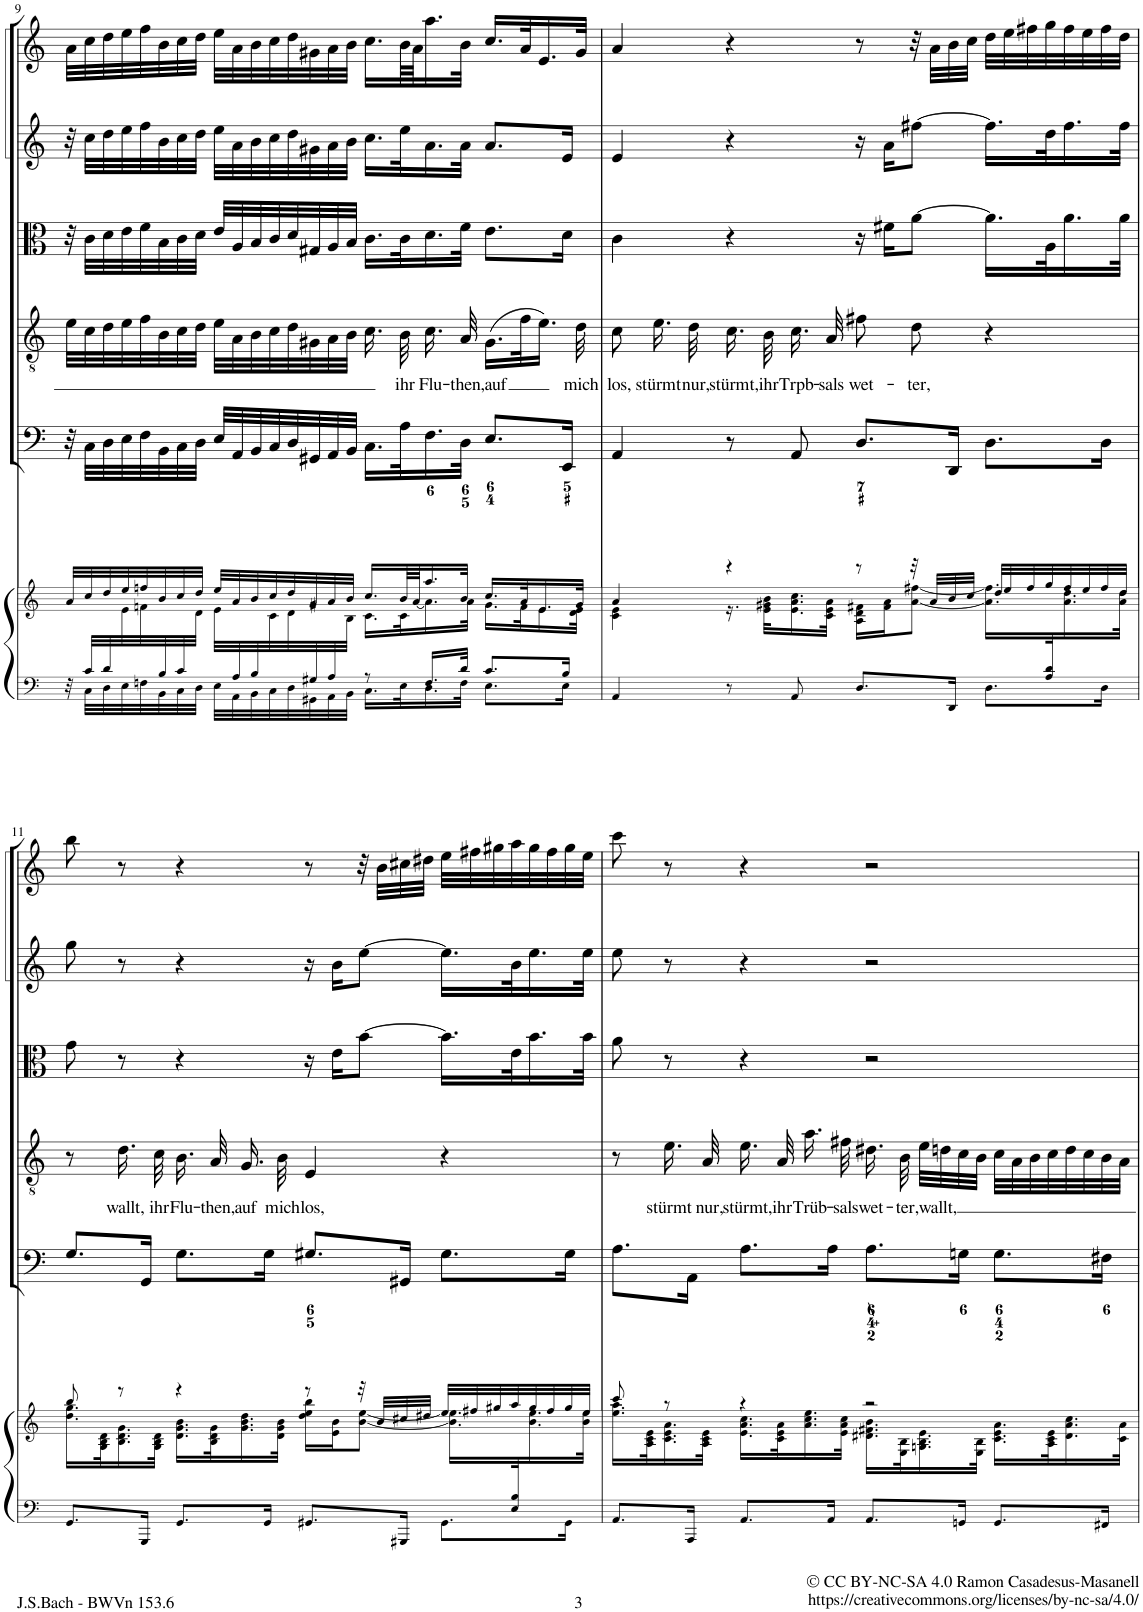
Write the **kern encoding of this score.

**kern	**kern	**kern	**kern	**text	**kern	**kern	**kern
*part6	*part6	*part5	*part4	*part4	*part3	*part2	*part1
*staff7	*staff6	*staff5	*staff4	*staff4	*staff3	*staff2	*staff1
*I"Piano reduction	*	*I"Continuo	*I"Tenore	*	*I"Viola	*I"Violino II	*I"Violino I
*I'Pno	*	*	*	*	*I'Vla	*I'Vln	*I'Vln
!!LO:PB:g=z
*clefF4	*clefG2	*clefF4	*clefGv2	*	*clefC3	*clefG2	*clefG2
*k[]	*k[]	*k[]	*k[]	*	*k[]	*k[]	*k[]
*M4/4	*M4/4	*M4/4	*M4/4	*	*M4/4	*M4/4	*M4/4
*met(c)	*met(c)	*met(c)	*met(c)	*	*met(c)	*met(c)	*met(c)
=9	=9	=9	=9	=9	=9	=9	=9
*^	*^	*	*	*	*	*	*
*	*^	*	*	*	*	*	*	*	*
32ryy	32r	32ryy	32a/LLL	32ryy	32r	32e\LLL	.	32r	32r	32a\LLL
32c/LLL	32ryy	32C\LLL	32cc/	16ryy	32C\LLL	32c\	.	32c\LLL	32cc\LLL	32cc\
32d/	16ryy	32D\	32dd/	.	32D\	32d\	.	32d\	32dd\	32dd\
16ryy	.	32E\	32ee/	32e\	32E\	32e\	.	32e\	32ee\	32ee\
.	8ryy	32Fn\	32ffn/	32fn\	32F\	32f\	.	32f\	32ff\	32ff\
32B/	.	32BB\	32b/	16ryy	32BB\	32B\	.	32B\	32b\	32b\
32c/	.	32C\	32cc/	.	32C\	32c\	.	32c\	32cc\	32cc\
16ryy	.	32D\JJJ	32dd/JJJ	32d\JJJ	32D\JJJ	32d\JJJ	.	32d\JJJ	32dd\JJJ	32dd\JJJ
.	4ryy	32E\LLL	32ee/LLL	32e\LLL	32E/LLL	32e\LLL	.	32e/LLL	32ee\LLL	32ee\LLL
32A/	.	32AA\	32a/	16ryy	32AA/	32A\	.	32A/	32a\	32a\
32B/	.	32BB\	32b/	.	32BB/	32B\	.	32B/	32b\	32b\
16ryy	.	32C\	32cc/	32c\	32C/	32c\	.	32c/	32cc\	32cc\
.	.	32D\	32dd/	32d\	32D/	32d\	.	32d/	32dd\	32dd\
32G#X/	.	32GG#X\	32g#X/	16ryy	32GG#X/	32G#X\	.	32G#X/	32g#X\	32g#X\
32A/	.	32AA\	32a/	.	32AA/	32A\	.	32A/	32a\	32a\
2ryy	.	32BB\JJJ	32b/JJJ	32B\JJJ	32BB/JJJ	32B\JJJ	.	32B/JJJ	32b\JJJ	32b\JJJ
.	8r	16.C\LL	16.cc/LL	16.c\LL	16.C\LL	16.c\	.	16.c\LL	16.cc\LL	16.cc\LL
!	!	!	!	!	!	!	!LO:LY:b	!	!	!
.	.	32E\K	64b/LL	32c\K	32A\K	32B\	ihr	32c\K	32ee\K	64b\LL
.	.	.	[<64a/JJ	.	.	.	.	.	.	64a\JJ
!	!	!	!	!	!	!	!LO:LY:b	!	!	!
.	16.F/LL	16.D\	16.aa/	16.a\]	16.F\	16.c\	Flu-	16.d\	16.a\	16.aa\
!	!	!	!	!	!	!	!LO:LY:b	!	!	!
.	32d/JJk	32F\JJk	32b/JJk	32a\JJk	32D\JJk	32A/	-then,	32f\JJk	32a\JJk	32b\JJk
!	!	!	!	!	!	!	!LO:LY:b	!	!	!
.	8.c/L	8.E\L	16.cc/LL	16.g#\LL	8.E/L	(16.G#\LL	auf	8.e\L	8.a/L	16.cc/LL
.	.	.	32a/K	32f\K	.	32f\K	.	.	.	32a/K
.	.	.	16.e/	16.e\	.	16.e\JJ)	.	.	.	16.e/
.	16B/Jk	16E\Jk	.	.	16EE/Jk	.	.	16d\Jk	16e/Jk	.
!	!	!	!	!	!	!	!LO:LY:b	!	!	!
32ryy	.	.	32g#/JJk	32d\ 32e\JJk	.	32d\	mich	.	.	32g#/JJk
*	*v	*v	*	*	*	*	*	*	*	*
=10	=10	=10	=10	=10	=10	=10	=10	=10	=10
!	!	!	!	!	!	!LO:LY:b	!	!	!
16.ryy	4AA/	4a/	4c\ 4e\	4AA/	8c\	los,	4c\	4e/	4a/
!	!	!	!	!	!	!LO:LY:b	!	!	!
.	.	.	.	.	16.e\	stürmt	.	.	.
!	!	!	!	!	!	!LO:LY:b	!	!	!
.	.	.	.	.	32d\	nur,	.	.	.
!	!	!	!	!	!	!LO:LY:b	!	!	!
.	8r	4r	16.r	8r	16.c\	stürmt,	4r	4r	4r
!	!	!	!	!	!	!LO:LY:b	!	!	!
.	.	.	32e\ 32g#X\ 32b\KLL	.	32B\	ihr	.	.	.
!	!	!	!	!	!	!LO:LY:b	!	!	!
.	8AA/	.	16.e\ 16.a\ 16.cc\	8AA/	16.c\	Trpb-	.	.	.
!	!	!	!	!	!	!LO:LY:b	!	!	!
.	.	.	32c\ 32e\ 32a\JJk	.	32A/	-sals	.	.	.
!	!	!	!	!	!	!LO:LY:b	!	!	!
.	8.D/L	8r	16A\ 16d\ 16f#X\LL	8.D/L	8f#X\	wet-	16r	16r	8r
.	.	.	16f#\ 16a\J	.	.	.	16f#X\KL	16a\KL	.
!	!	!	!	!	!	!LO:LY:b	!	!	!
.	.	32r	[8a\ [8ff#X\J	.	8d\	-ter,	[8a\J	[8ff#X\J	32r
.	.	32a/LLL	.	.	.	.	.	.	32a\LLL
.	16DD/Jk	32b/	.	16DD/Jk	.	.	.	.	32b\
.	.	32cc/JJJ	.	.	.	.	.	.	32cc\JJJ
.	8.D\L	32dd/LLL	16.a\] 16.ff#\]LL	8.D\L	4r	.	16.a\LL]	16.ff#\LL]	32dd\LLL
.	.	32ee/	.	.	.	.	.	.	32ee\
.	.	32ff#/	.	.	.	.	.	.	32ff#X\
32A/ 32d/K	.	32gg/	32ryy	.	.	.	32A\K	32dd\K	32gg\
8ryy	.	32ff#/	16.a\ 16.dd\	.	.	.	16.a\	16.ff#\	32ff#\
.	.	32ee/	.	.	.	.	.	.	32ee\
.	16D\Jk	32ff#/	.	16D\Jk	.	.	.	.	32ff#\
.	.	32dd/JJJ	32a\ 32dd\JJk	.	.	.	32a\JJk	32ff#\JJk	32dd\JJJ
!!LO:LB:g=z
=11	=11	=11	=11	=11	=11	=11	=11	=11	=11
16.ryy	8.GG/L	8bb/	16.dd\ 16.gg\LL	8.G/L	8r	.	8g\	8gg\	8bb\
.	.	.	32G\ 32B\ 32d\K	.	.	.	.	.	.
!	!	!	!	!	!	!LO:LY:b	!	!	!
.	.	8r	16.B\ 16.d\ 16.g\	.	16.d\	wallt,	8r	8r	8r
.	16GGG/Jk	.	.	16GG/Jk	.	.	.	.	.
!	!	!	!	!	!	!LO:LY:b	!	!	!
.	.	.	32G\ 32B\ 32d\JJk	.	32c\	ihr	.	.	.
!	!	!	!	!	!	!LO:LY:b	!	!	!
.	8.GG/L	4r	16.d\ 16.g\ 16.b\LL	8.G\L	16.B\	Flu-	4r	4r	4r
!	!	!	!	!	!	!LO:LY:b	!	!	!
.	.	.	32B\ 32d\ 32g\K	.	32A/	-then,	.	.	.
!	!	!	!	!	!	!LO:LY:b	!	!	!
.	.	.	16.g\ 16.b\ 16.dd\	.	16.G/	auf	.	.	.
.	16GG/Jk	.	.	16G\Jk	.	.	.	.	.
!	!	!	!	!	!	!LO:LY:b	!	!	!
.	.	.	32d\ 32g\ 32b\JJk	.	32B\	mich	.	.	.
!	!	!	!	!	!	!LO:LY:b	!	!	!
.	8.GG#X/L	8r	16dd\ 16ee\ 16bb\LL	8.G#X/L	4E/	los,	16r	16r	8r
.	.	.	16e\ 16b\J	.	.	.	16e\KL	16b\KL	.
.	.	32r	[8b\ [8ee\J	.	.	.	[8b\J	[8ee\J	32r
.	.	32b/LLL	.	.	.	.	.	.	32b\LLL
.	16GGG#X/Jk	32cc#X/	.	16GG#X/Jk	.	.	.	.	32cc#X\
.	.	32dd#X/JJJ	.	.	.	.	.	.	32dd#X\JJJ
.	8.GG#\L	32ee/LLL	16.b\] 16.ee\]LL	8.G#\L	4r	.	16.b\LL]	16.ee\LL]	32ee\LLL
.	.	32ff#X/	.	.	.	.	.	.	32ff#X\
.	.	32gg#X/	.	.	.	.	.	.	32gg#X\
32E/ 32B/K	.	32aa/	32ryy	.	.	.	32e\K	32b\K	32aa\
8ryy	.	32gg#/	16.b\ 16.ee\	.	.	.	16.b\	16.ee\	32gg#\
.	.	32ff#/	.	.	.	.	.	.	32ff#\
.	16GG#\Jk	32gg#/	.	16G#\Jk	.	.	.	.	32gg#\
.	.	32ee/JJJ	32b\ 32ee\JJk	.	.	.	32b\JJk	32ee\JJk	32ee\JJJ
*v	*v	*	*	*	*	*	*	*	*
=12	=12	=12	=12	=12	=12	=12	=12	=12
8.AA/L	8ccc/	16.ee\ 16.aa\LL	8.A\L	8r	.	8a\	8ee\	8ccc\
.	.	32A\ 32c\ 32e\K	.	.	.	.	.	.
!	!	!	!	!	!LO:LY:b	!	!	!
.	8r	16.c\ 16.e\ 16.a\	.	16.e\	stürmt	8r	8r	8r
16AAA/Jk	.	.	16AA\Jk	.	.	.	.	.
!	!	!	!	!	!LO:LY:b	!	!	!
.	.	32A\ 32c\ 32e\JJk	.	32A/	nur,	.	.	.
!	!	!	!	!	!LO:LY:b	!	!	!
8.AA/L	4r	16.e\ 16.a\ 16.cc\LL	8.A\L	16.e\	stürmt,	4r	4r	4r
!	!	!	!	!	!LO:LY:b	!	!	!
.	.	32c\ 32e\ 32a\K	.	32A/	ihr	.	.	.
!	!	!	!	!	!LO:LY:b	!	!	!
.	.	16.a\ 16.cc\ 16.ee\	.	16.a\	Trüb-	.	.	.
16AA/Jk	.	.	16A\Jk	.	.	.	.	.
!	!	!	!	!	!LO:LY:b	!	!	!
.	.	32e\ 32a\ 32cc\JJk	.	32f#X\	-sals	.	.	.
!	!	!	!	!	!LO:LY:b	!	!	!
8.AA/L	2r	16.d#X\ 16.f#X\ 16.b\LL	8.A\L	16.d#X\	wet-	2r	2r	2r
!	!	!	!	!	!LO:LY:b	!	!	!
.	.	32E\ 32B\K	.	32B\	-ter,	.	.	.
!	!	!	!	!	!LO:LY:b	!	!	!
.	.	16.Gn\ 16.B\ 16.e\	.	32e\LLL	wallt,	.	.	.
.	.	.	.	32dn\	.	.	.	.
16GGn/Jk	.	.	16Gn\Jk	32c\	.	.	.	.
.	.	32E\ 32B\JJk	.	32B\JJJ	.	.	.	.
8.GG/L	.	16.c\ 16.e\ 16.a\LL	8.G\L	32c\LLL	.	.	.	.
.	.	.	.	32A\	.	.	.	.
.	.	.	.	32B\	.	.	.	.
.	.	32A\ 32c\ 32e\K	.	32c\	.	.	.	.
.	.	16.d#\ 16.a\ 16.cc\	.	32d\	.	.	.	.
.	.	.	.	32c\	.	.	.	.
16FF#X/Jk	.	.	16F#X\Jk	32B\	.	.	.	.
.	.	32c\ 32a\JJk	.	32A\JJJ	.	.	.	.
*	*v	*v	*	*	*	*	*	*
=	=	=	=	=	=	=	=
*-	*-	*-	*-	*-	*-	*-	*-
